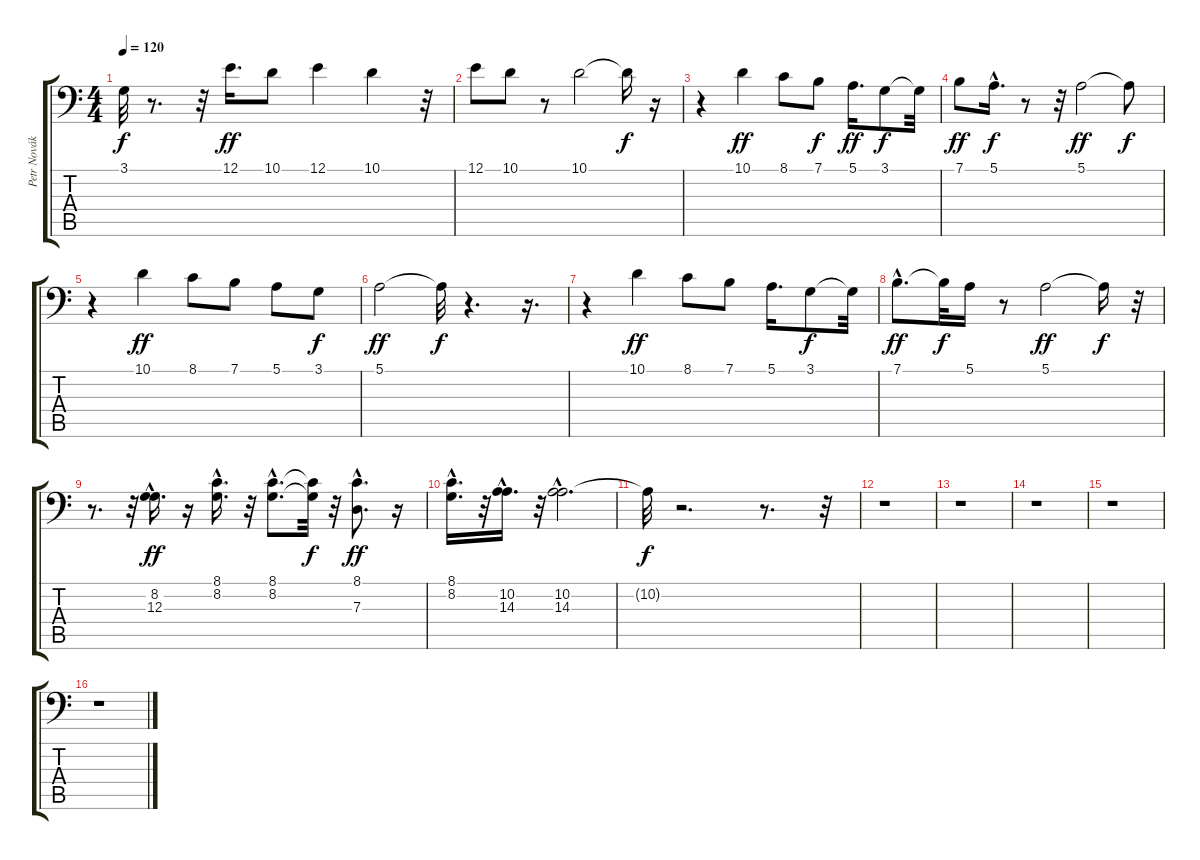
\track ("Petr Novák - zpìv" "Petr Novák") {instrument lead6voice}
\staff {score tabs}
\tuning (E3 B2 G2 D2 A1 E1) {hide}
\ts (4 4)
\tempo 120
\clef f4
\ks c
3.1{t}.32{dy f} r.8{d} r.32 12.1.16{d dy ff} 10.1.8 12.1.4 10.1.4 r.32 |
12.1.8 10.1.8 r.8 10.1.2 10.1{t}.16{dy f} r.16 |
r.4 10.1.4{dy ff} 8.1.8 7.1.8{dy f} 5.1.16{d dy ff} 3.1.8{dy f} 3.1{t}.32 |
7.1.8{dy ff} 5.1{hac}.16{d dy f} r.8 r.32 5.1.2{dy ff} 5.1{t}.8{dy f} |
r.4 10.1.4{dy ff} 8.1.8 7.1.8 5.1.8 3.1.8{dy f} |
5.1.2{dy ff} 5.1{t}.32{dy f} r.4{d} r.16{d} |
r.4 10.1.4{dy ff} 8.1.8 7.1.8 5.1.16{d} 3.1.8{dy f} 3.1{t}.32 |
7.1{hac}.8{d dy ff} 7.1{t}.32{dy f} 5.1.16 r.8 5.1.2{dy ff} 5.1{t}.16{dy f} r.32 |
r.8{d} r.32 (8.2{hac} 12.3{hac}).16{d dy ff} r.16 (8.1{hac} 8.2{hac}).16{d} r.32 (8.1{hac} 8.2{hac}).8{d} (8.1{t} 8.2{t}).32{dy f} r.32 (8.1{hac} 7.3{hac}).8{d dy ff} r.16 |
(8.1{hac} 8.2{hac}).16{d} r.32 (10.2{hac} 14.3{hac}).16{d} r.32 (10.2{hac} 14.3{hac}).2{d} |
10.2{t}.32{dy f} r.2{d} r.8{d} r.32 |
r.1 |
r.1 |
r.1 |
r.1 |
r.1
